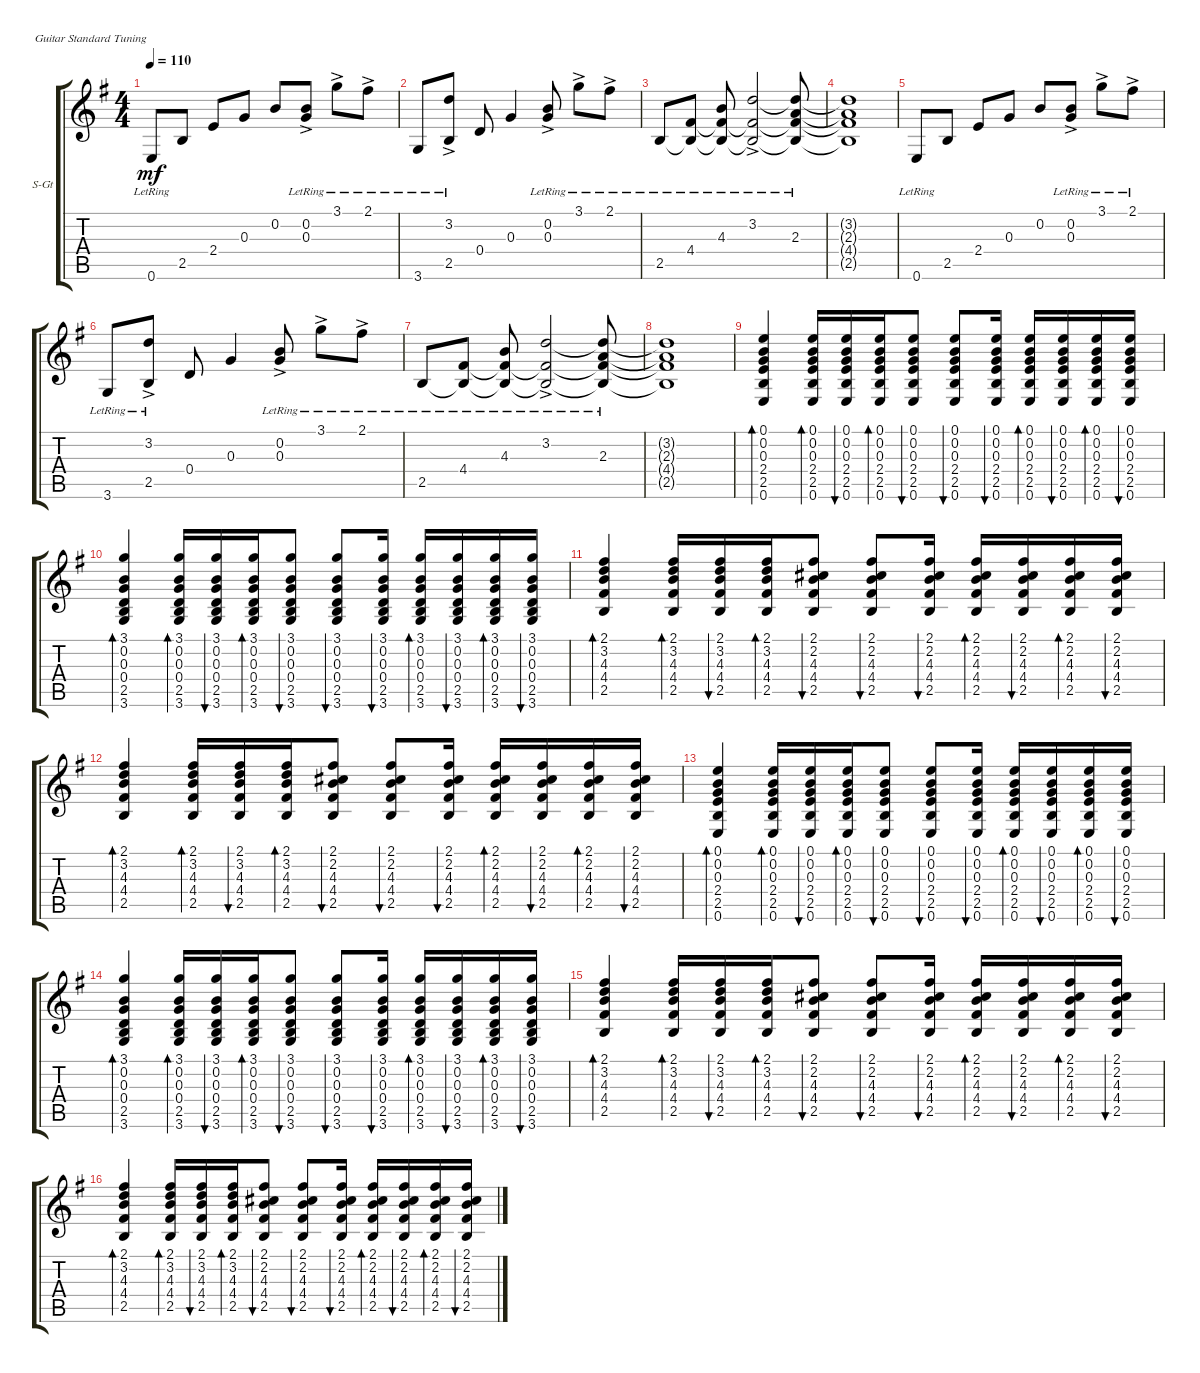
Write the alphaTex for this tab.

\defaultSystemsLayout 4
\bracketExtendMode groupsimilarinstruments
\firstSystemTrackNameOrientation horizontal
\otherSystemsTrackNameOrientation horizontal
\track ("Steel Guitar" "S-Gt") {instrument acousticguitarsteel}
\staff {score tabs}
\tuning (E4 B3 G3 D3 A2 E2)
\ts (4 4)
\tempo 110
\clef g2
\ks eminor
0.6{lr}.8{dy mf instrument acousticguitarsteel} 2.5.8 2.4.8 0.3.8 0.2.8 (0.2{ac lr} 0.3).8 3.1{ac lr}.8 2.1{ac lr}.8 |
3.6{lr}.8 (2.5 3.2{ac lr}).8 0.4.8 0.3.4 (0.3 0.2{ac lr}).8 3.1{ac lr}.8 2.1{ac lr}.8 |
2.5{lr}.8 (4.4{lr} 2.5{lr t}).8 (4.3{lr} 4.4{lr t} 2.5{lr t}).8 (3.2{ac lr} 4.4{lr t} 2.5{lr t}).2 (2.3{lr} 3.2{lr t} 4.4{lr t} 2.5{lr t}).8 |
(2.5{t} 4.4{t} 3.2{t} 2.3{t}).1 |
0.6{lr}.8 2.5.8 2.4.8 0.3.8 0.2.8 (0.2{ac lr} 0.3).8 3.1{ac lr}.8 2.1{ac lr}.8 |
3.6{lr}.8 (2.5 3.2{ac lr}).8 0.4.8 0.3.4 (0.3 0.2{ac lr}).8 3.1{ac lr}.8 2.1{ac lr}.8 |
2.5{lr}.8 (4.4{lr} 2.5{lr t}).8 (4.3{lr} 4.4{lr t} 2.5{lr t}).8 (3.2{ac lr} 4.4{lr t} 2.5{lr t}).2 (2.3{lr} 3.2{lr t} 4.4{lr t} 2.5{lr t}).8 |
(2.5{t} 4.4{t} 3.2{t} 2.3{t}).1 |
(0.6 2.5 2.4 0.3 0.2 0.1).4{bd 30} (0.6 2.5 2.4 0.3 0.2 0.1).16{bd 30} (0.6 2.5 2.4 0.3 0.2 0.1).16{bu 30} (0.6 2.5 2.4 0.3 0.2 0.1).16{bd 30} (0.6 2.5 2.4 0.3 0.2 0.1).8{bu 30} (0.6 2.5 2.4 0.3 0.2 0.1).8{bu 30} (0.6 2.5 2.4 0.3 0.2 0.1).16{bu 30} (0.6 2.5 2.4 0.3 0.2 0.1).16{bd 30} (0.6 2.5 2.4 0.3 0.2 0.1).16{bu 30} (0.6 2.5 2.4 0.3 0.2 0.1).16{bd 30} (0.6 2.5 2.4 0.3 0.2 0.1).16{bu 30} |
(3.6 2.5 0.4 0.3 0.2 3.1).4{bd 30} (3.6 2.5 0.4 0.3 0.2 3.1).16{bd 30} (3.6 2.5 0.4 0.3 0.2 3.1).16{bu 30} (3.6 2.5 0.4 0.3 0.2 3.1).16{bd 30} (3.6 2.5 0.4 0.3 0.2 3.1).8{bu 30} (3.6 2.5 0.4 0.3 0.2 3.1).8{bu 30} (3.6 2.5 0.4 0.3 0.2 3.1).16{bu 30} (3.6 2.5 0.4 0.3 0.2 3.1).16{bd 30} (3.6 2.5 0.4 0.3 0.2 3.1).16{bu 30} (3.6 2.5 0.4 0.3 0.2 3.1).16{bd 30} (3.6 2.5 0.4 0.3 0.2 3.1).16{bu 30} |
(2.5 4.4 4.3 3.2 2.1).4{bd 30} (2.5 4.4 4.3 3.2 2.1).16{bd 30} (2.5 4.4 4.3 3.2 2.1).16{bu 30} (2.5 4.4 4.3 3.2 2.1).16{bd 30} (2.5 4.4 4.3 2.2 2.1).8{bu 30} (2.5 4.4 4.3 2.2 2.1).8{bu 30} (2.5 4.4 4.3 2.2 2.1).16{bu 30} (2.5 4.4 4.3 2.2 2.1).16{bd 30} (2.5 4.4 4.3 2.2 2.1).16{bu 30} (2.5 4.4 4.3 2.2 2.1).16{bd 30} (2.5 4.4 4.3 2.2 2.1).16{bu 30} |
(2.5 4.4 4.3 3.2 2.1).4{bd 30} (2.5 4.4 4.3 3.2 2.1).16{bd 30} (2.5 4.4 4.3 3.2 2.1).16{bu 30} (2.5 4.4 4.3 3.2 2.1).16{bd 30} (2.5 4.4 4.3 2.2 2.1).8{bu 30} (2.5 4.4 4.3 2.2 2.1).8{bu 30} (2.5 4.4 4.3 2.2 2.1).16{bu 30} (2.5 4.4 4.3 2.2 2.1).16{bd 30} (2.5 4.4 4.3 2.2 2.1).16{bu 30} (2.5 4.4 4.3 2.2 2.1).16{bd 30} (2.5 4.4 4.3 2.2 2.1).16{bu 30} |
(0.6 2.5 2.4 0.3 0.2 0.1).4{bd 30} (0.6 2.5 2.4 0.3 0.2 0.1).16{bd 30} (0.6 2.5 2.4 0.3 0.2 0.1).16{bu 30} (0.6 2.5 2.4 0.3 0.2 0.1).16{bd 30} (0.6 2.5 2.4 0.3 0.2 0.1).8{bu 30} (0.6 2.5 2.4 0.3 0.2 0.1).8{bu 30} (0.6 2.5 2.4 0.3 0.2 0.1).16{bu 30} (0.6 2.5 2.4 0.3 0.2 0.1).16{bd 30} (0.6 2.5 2.4 0.3 0.2 0.1).16{bu 30} (0.6 2.5 2.4 0.3 0.2 0.1).16{bd 30} (0.6 2.5 2.4 0.3 0.2 0.1).16{bu 30} |
(3.6 2.5 0.4 0.3 0.2 3.1).4{bd 30} (3.6 2.5 0.4 0.3 0.2 3.1).16{bd 30} (3.6 2.5 0.4 0.3 0.2 3.1).16{bu 30} (3.6 2.5 0.4 0.3 0.2 3.1).16{bd 30} (3.6 2.5 0.4 0.3 0.2 3.1).8{bu 30} (3.6 2.5 0.4 0.3 0.2 3.1).8{bu 30} (3.6 2.5 0.4 0.3 0.2 3.1).16{bu 30} (3.6 2.5 0.4 0.3 0.2 3.1).16{bd 30} (3.6 2.5 0.4 0.3 0.2 3.1).16{bu 30} (3.6 2.5 0.4 0.3 0.2 3.1).16{bd 30} (3.6 2.5 0.4 0.3 0.2 3.1).16{bu 30} |
(2.5 4.4 4.3 3.2 2.1).4{bd 30} (2.5 4.4 4.3 3.2 2.1).16{bd 30} (2.5 4.4 4.3 3.2 2.1).16{bu 30} (2.5 4.4 4.3 3.2 2.1).16{bd 30} (2.5 4.4 4.3 2.2 2.1).8{bu 30} (2.5 4.4 4.3 2.2 2.1).8{bu 30} (2.5 4.4 4.3 2.2 2.1).16{bu 30} (2.5 4.4 4.3 2.2 2.1).16{bd 30} (2.5 4.4 4.3 2.2 2.1).16{bu 30} (2.5 4.4 4.3 2.2 2.1).16{bd 30} (2.5 4.4 4.3 2.2 2.1).16{bu 30} |
(2.5 4.4 4.3 3.2 2.1).4{bd 30} (2.5 4.4 4.3 3.2 2.1).16{bd 30} (2.5 4.4 4.3 3.2 2.1).16{bu 30} (2.5 4.4 4.3 3.2 2.1).16{bd 30} (2.5 4.4 4.3 2.2 2.1).8{bu 30} (2.5 4.4 4.3 2.2 2.1).8{bu 30} (2.5 4.4 4.3 2.2 2.1).16{bu 30} (2.5 4.4 4.3 2.2 2.1).16{bd 30} (2.5 4.4 4.3 2.2 2.1).16{bu 30} (2.5 4.4 4.3 2.2 2.1).16{bd 30} (2.5 4.4 4.3 2.2 2.1).16{bu 30}
